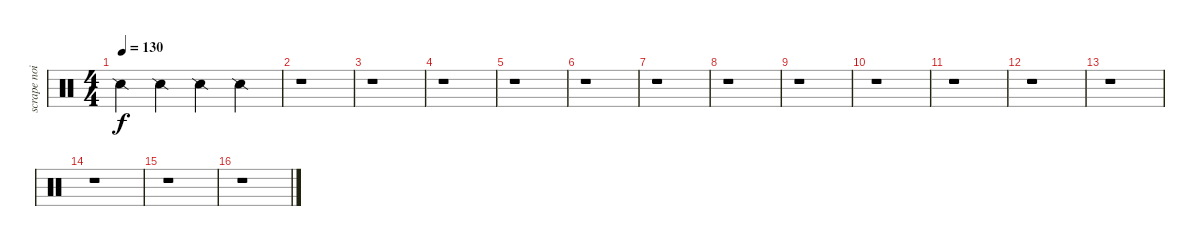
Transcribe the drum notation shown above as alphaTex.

\track ("scrape noise" "scrape noi") {instrument percussion}
\staff {score}
\articulation defaults
\ts (4 4)
\tempo 130
\clef neutral
\ks c "Snare (side stick) 2".4{dy f} "Snare (side stick) 2".4 "Snare (side stick) 2".4 "Snare (side stick) 2".4
|
r.1 |
r.1 |
r.1 |
r.1 |
r.1 |
r.1 |
r.1 |
r.1 |
r.1 |
r.1 |
r.1 |
r.1 |
r.1 |
r.1 |
r.1
